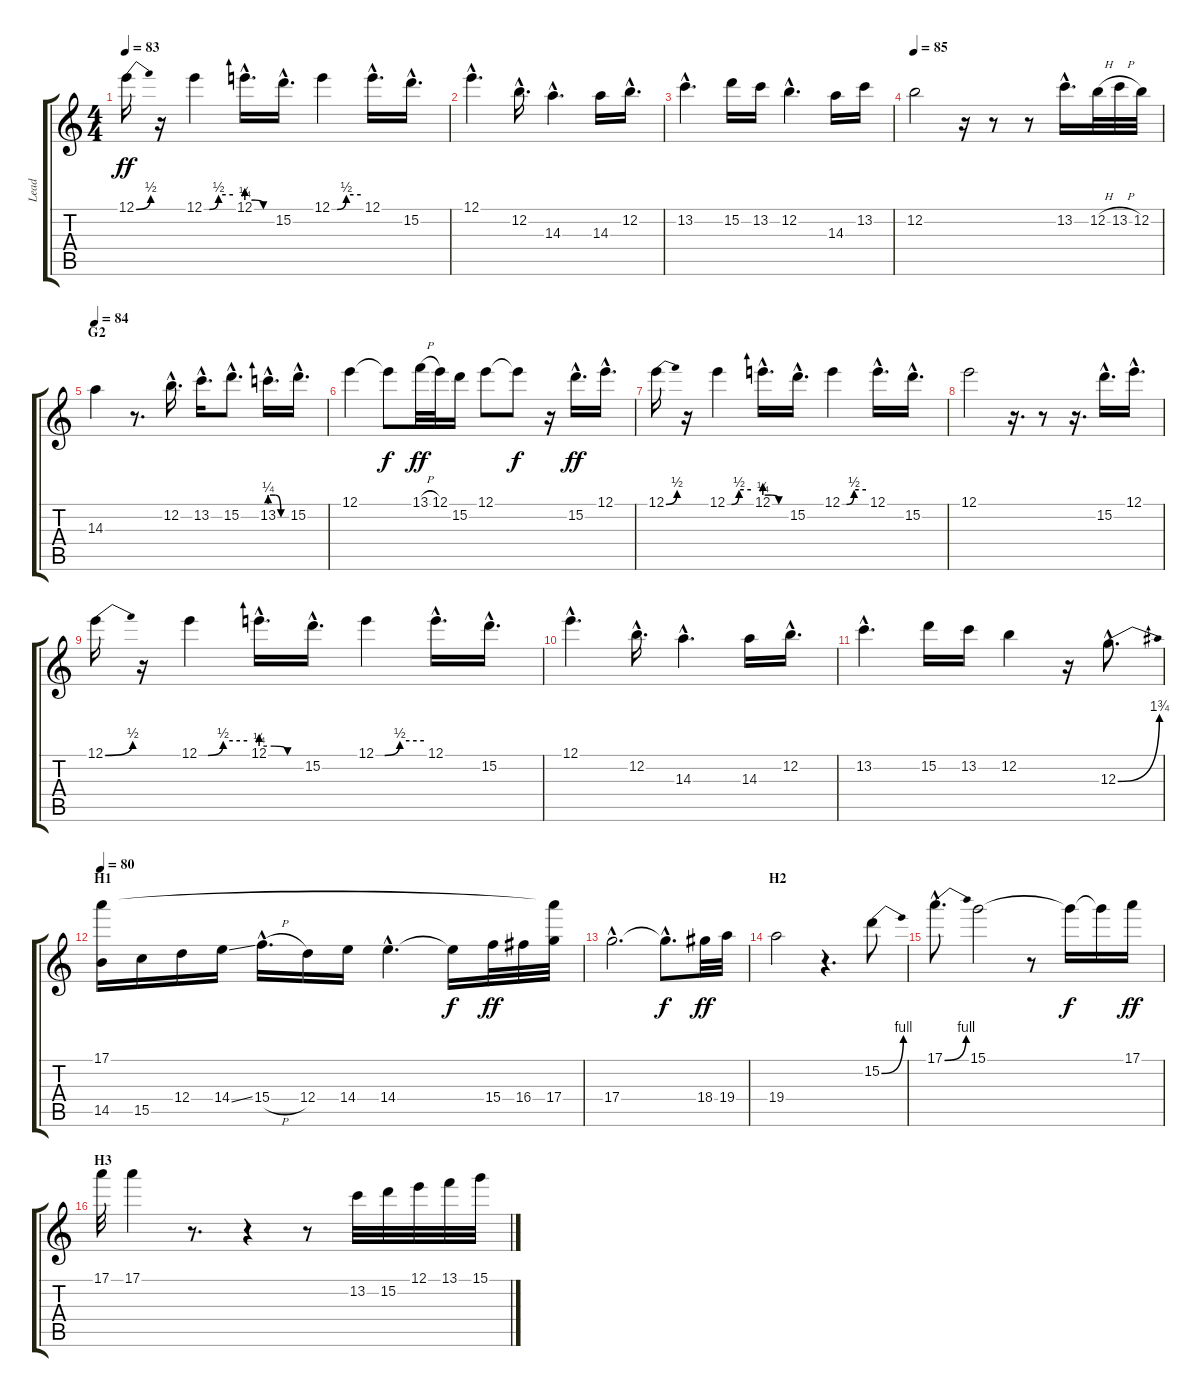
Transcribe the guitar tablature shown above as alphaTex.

\track ("Lead" "Lead") {instrument distortionguitar}
\staff {score tabs}
\tuning (E4 B3 G3 D3 A2 E2) {hide}
\ts (4 4)
\tempo 83
\clef g2
\ks c
12.1{be (bend 0 0 60 2)}.16{dy ff} r.16 12.1{be (custom 0 0 11 0 30 2 60 2)}.4 12.1{be (custom 0 1 20 1 40 0 60 0) hac}.16{d} 15.2{hac}.16{d} 12.1{be (custom 0 0 11 0 30 2 60 2)}.4 12.1{hac}.16{d} 15.2{hac}.16{d} |
12.1{hac}.4{d} 12.2{hac}.16{d} 14.3{hac}.4{d} 14.3.16 12.2{hac}.16{d} |
13.2{hac}.4{d} 15.2.16 13.2.16 12.2{hac}.4{d} 14.3.16 13.2.16 |
\tempo 85
12.2.2 r.16 r.8 r.8 13.2{hac}.16{d} 12.2{h}.32 13.2{h}.32 12.2.32 |
\section ("" "G2")
\tempo 84
14.3.4 r.8{d} 12.2{hac}.16{d} 13.2{hac}.16{d} 15.2{hac}.8{d} 13.2{be (custom 0 1 20 1 40 0 60 0) hac}.16{d} 15.2{hac}.16{d} |
12.1.4 12.1{t}.8{dy f} 13.1{h}.32{dy ff} 12.1.32 15.2.16 12.1.8 12.1{t}.8{dy f} r.16 15.2{hac}.16{d dy ff} 12.1{hac}.16{d} |
12.1{be (bend 0 0 60 2)}.16 r.16 12.1{be (custom 0 0 11 0 30 2 60 2)}.4 12.1{be (custom 0 1 20 1 40 0 60 0) hac}.16{d} 15.2{hac}.16{d} 12.1{be (custom 0 0 11 0 30 2 60 2)}.4 12.1{hac}.16{d} 15.2{hac}.16{d} |
12.1.2 r.16{d} r.8 r.16{d} 15.2{hac}.16{d} 12.1{hac}.16{d} |
12.1{be (bend 0 0 60 2)}.16 r.16 12.1{be (custom 0 0 11 0 30 2 60 2)}.4 12.1{be (custom 0 1 20 1 40 0 60 0) hac}.16{d} 15.2{hac}.16{d} 12.1{be (custom 0 0 11 0 30 2 60 2)}.4 12.1{hac}.16{d} 15.2{hac}.16{d} |
12.1{hac}.4{d} 12.2{hac}.16{d} 14.3{hac}.4{d} 14.3.16 12.2{hac}.16{d} |
13.2{hac}.4{d} 15.2.16 13.2.16 12.2.4 r.16 12.3{be (bend 0 0 60 7) hac}.8{d} |
\section ("" "H1")
\tempo 80
(17.1 14.5).16 15.5.16 12.4.16 14.4{ss}.16 15.4{h hac}.16{d} 12.4.16 14.4.16 14.4{hac}.4{d} 14.4{t}.16{dy f} 15.4.32{dy ff} 16.4.32 (17.1{t} 17.4).32 |
17.4{hac}.2{d} 17.4{hac t}.8{d dy f} 18.4.32{dy ff} 19.4.32 |
\section ("" "H2")
19.4.2 r.4{d} 15.2{be (bend 0 0 60 4)}.8 |
17.1{be (bend 0 0 60 4) hac}.8{d} 15.1.2 r.8 15.1{t}.16{dy f} 15.1{t}.16 17.1.16{dy ff} |
\section ("" "H3")
17.1.32 17.1.4 r.8{d} r.4 r.8 13.2.32 15.2.32 12.1.32 13.1.32 15.1.32
